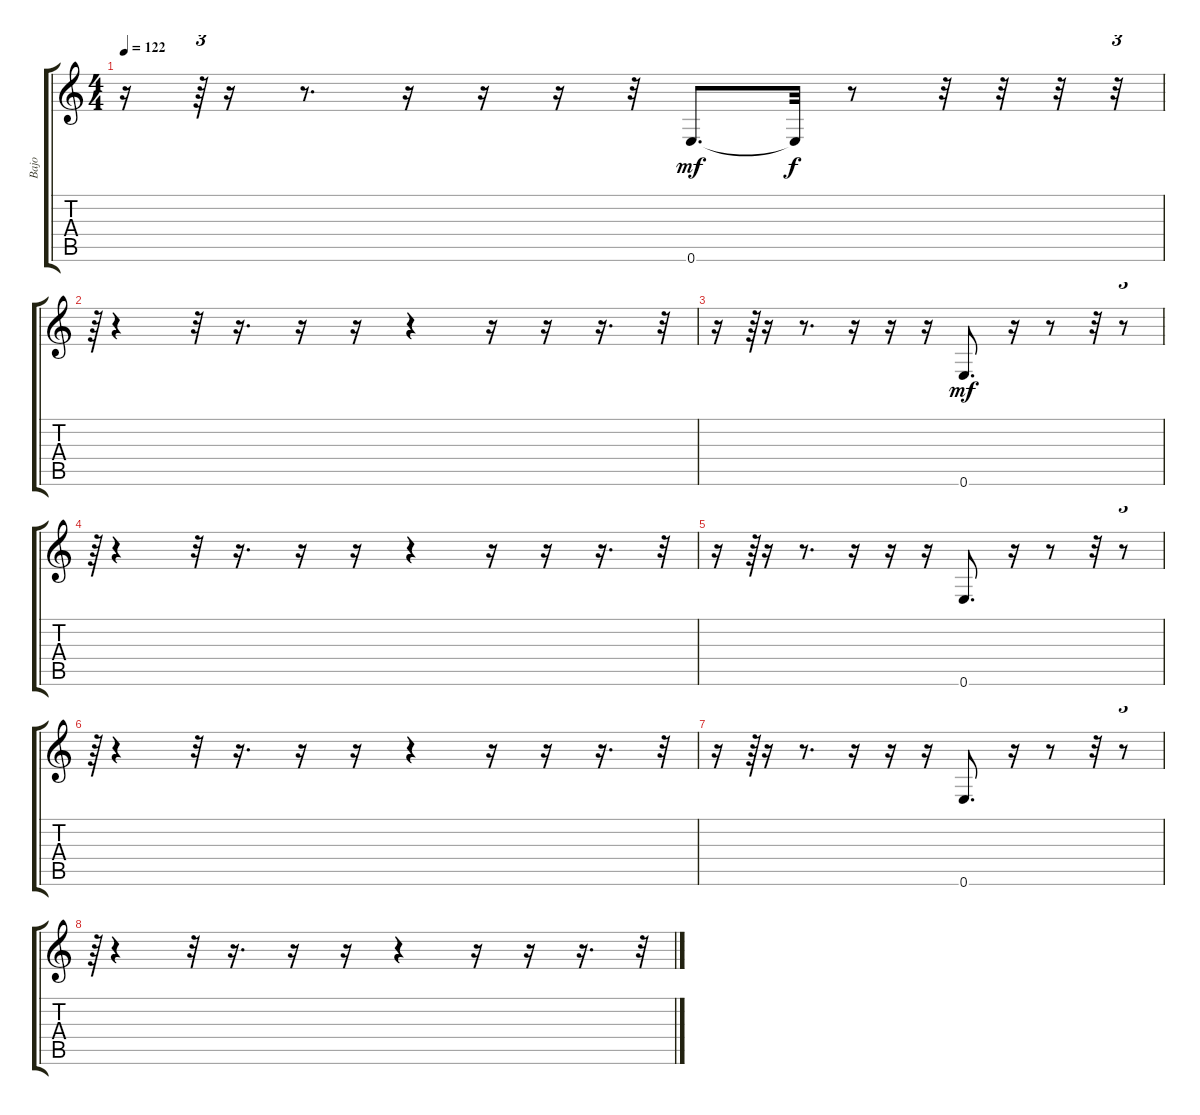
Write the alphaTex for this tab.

\track ("Bajo" "Bajo") {instrument electricbassfinger}
\staff {score tabs}
\tuning (E4 B3 G3 D3 A2 E2) {hide}
\ts (4 4)
\tempo 122
\clef g2
\ks c
r.16{dy mf} r.64{tu (3 2)} r.16 r.8{d} r.16 r.16 r.16 r.32 0.6.8{d} 0.6{t}.32{dy f} r.8 r.32 r.32 r.32 r.32{tu (3 2)} |
r.64{tu (3 2)} r.4 r.32 r.16{d} r.16 r.16 r.4 r.16 r.16 r.16{d} r.32{tu (3 2)} |
r.16 r.64{tu (3 2)} r.16 r.8{d} r.16 r.16 r.16 0.6.8{d dy mf} r.16 r.8 r.32 r.8{tu (3 2)} |
r.64{tu (3 2)} r.4 r.32 r.16{d} r.16 r.16 r.4 r.16 r.16 r.16{d} r.32{tu (3 2)} |
r.16 r.64{tu (3 2)} r.16 r.8{d} r.16 r.16 r.16 0.6.8{d} r.16 r.8 r.32 r.8{tu (3 2)} |
r.64{tu (3 2)} r.4 r.32 r.16{d} r.16 r.16 r.4 r.16 r.16 r.16{d} r.32{tu (3 2)} |
r.16 r.64{tu (3 2)} r.16 r.8{d} r.16 r.16 r.16 0.6.8{d} r.16 r.8 r.32 r.8{tu (3 2)} |
r.64{tu (3 2)} r.4 r.32 r.16{d} r.16 r.16 r.4 r.16 r.16 r.16{d} r.32{tu (3 2)}
